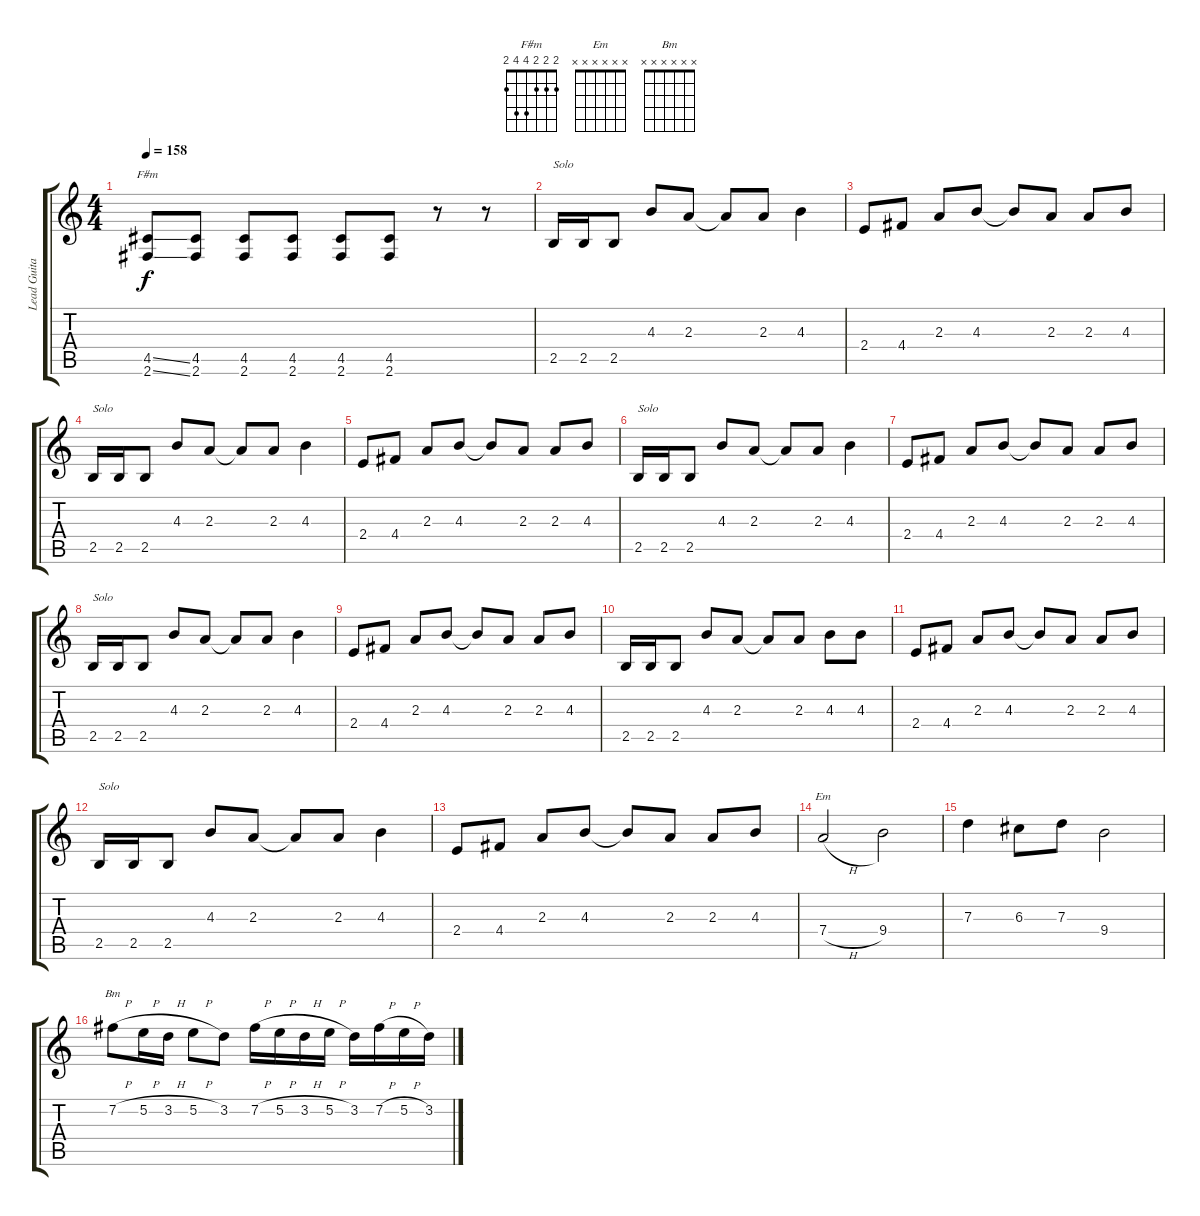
\track ("Lead Guitar" "Lead Guita") {instrument distortionguitar}
\staff {score tabs}
\tuning (E4 B3 G3 D3 A2 E2) {hide}
\chord ("F#m" 2 2 2 4 4 2)
\chord ("Em" x x x x x x) {firstfret 0}
\chord ("Bm" x x x x x x) {firstfret 0}
\ts (4 4)
\tempo 158
\clef g2
\ks c
(4.5{ss} 2.6{ss}).8{ch "F#m" dy f} (4.5 2.6).8 (4.5 2.6).8 (4.5 2.6).8 (4.5 2.6).8 (4.5 2.6).8 r.8 r.8 |
2.5.16{txt "Solo"} 2.5.16 2.5.8 4.3.8 2.3.8 2.3{t}.8 2.3.8 4.3.4 |
2.4.8 4.4.8 2.3.8 4.3.8 4.3{t}.8 2.3.8 2.3.8 4.3.8 |
2.5.16{txt "Solo"} 2.5.16 2.5.8 4.3.8 2.3.8 2.3{t}.8 2.3.8 4.3.4 |
2.4.8 4.4.8 2.3.8 4.3.8 4.3{t}.8 2.3.8 2.3.8 4.3.8 |
2.5.16{txt "Solo"} 2.5.16 2.5.8 4.3.8 2.3.8 2.3{t}.8 2.3.8 4.3.4 |
2.4.8 4.4.8 2.3.8 4.3.8 4.3{t}.8 2.3.8 2.3.8 4.3.8 |
2.5.16{txt "Solo"} 2.5.16 2.5.8 4.3.8 2.3.8 2.3{t}.8 2.3.8 4.3.4 |
2.4.8 4.4.8 2.3.8 4.3.8 4.3{t}.8 2.3.8 2.3.8 4.3.8 |
2.5.16 2.5.16 2.5.8 4.3.8 2.3.8 2.3{t}.8 2.3.8 4.3.8 4.3.8 |
2.4.8 4.4.8 2.3.8 4.3.8 4.3{t}.8 2.3.8 2.3.8 4.3.8 |
2.5.16{txt "Solo"} 2.5.16 2.5.8 4.3.8 2.3.8 2.3{t}.8 2.3.8 4.3.4 |
2.4.8 4.4.8 2.3.8 4.3.8 4.3{t}.8 2.3.8 2.3.8 4.3.8 |
7.4{h}.2{ch "Em"} 9.4.2 |
7.3.4 6.3.8 7.3.8 9.4.2 |
7.2{h}.8{ch "Bm"} 5.2{h}.16 3.2{h}.16 5.2{h}.8 3.2.8 7.2{h}.16 5.2{h}.16 3.2{h}.16 5.2{h}.16 3.2.16 7.2{h}.16 5.2{h}.16 3.2.16
